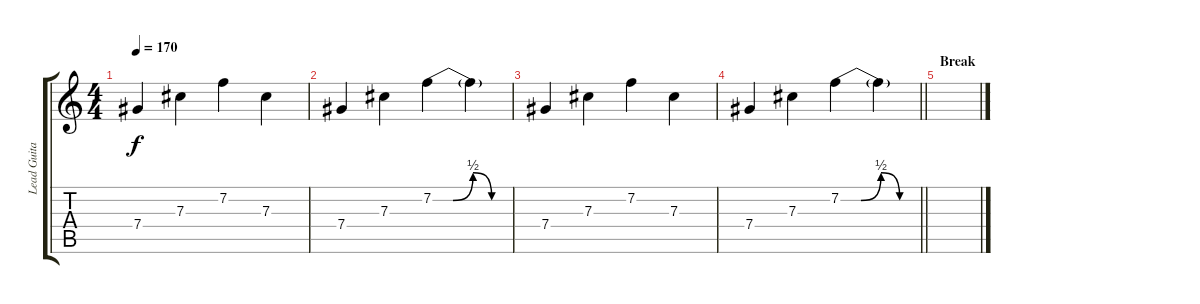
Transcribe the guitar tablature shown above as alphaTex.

\track ("Lead Guitar" "Lead Guita") {instrument distortionguitar}
\staff {score tabs}
\tuning (Eb4 Bb3 Gb3 Db3 Ab2 Db2) {hide}
\ts (4 4)
\tempo 170
\clef g2
\ks c
7.4.4{dy f} 7.3.4 7.2.4 7.3.4 |
7.4.4 7.3.4 7.2{be (custom 0 0 15 0 30 2 44 0 60 0)}.4 7.2{t}.4 |
7.4.4 7.3.4 7.2.4 7.3.4 |
\barLineRight lightlight
7.4.4 7.3.4 7.2{be (custom 0 0 15 0 30 2 44 0 60 0)}.4 7.2{t}.4 |
\section ("" "Break")
